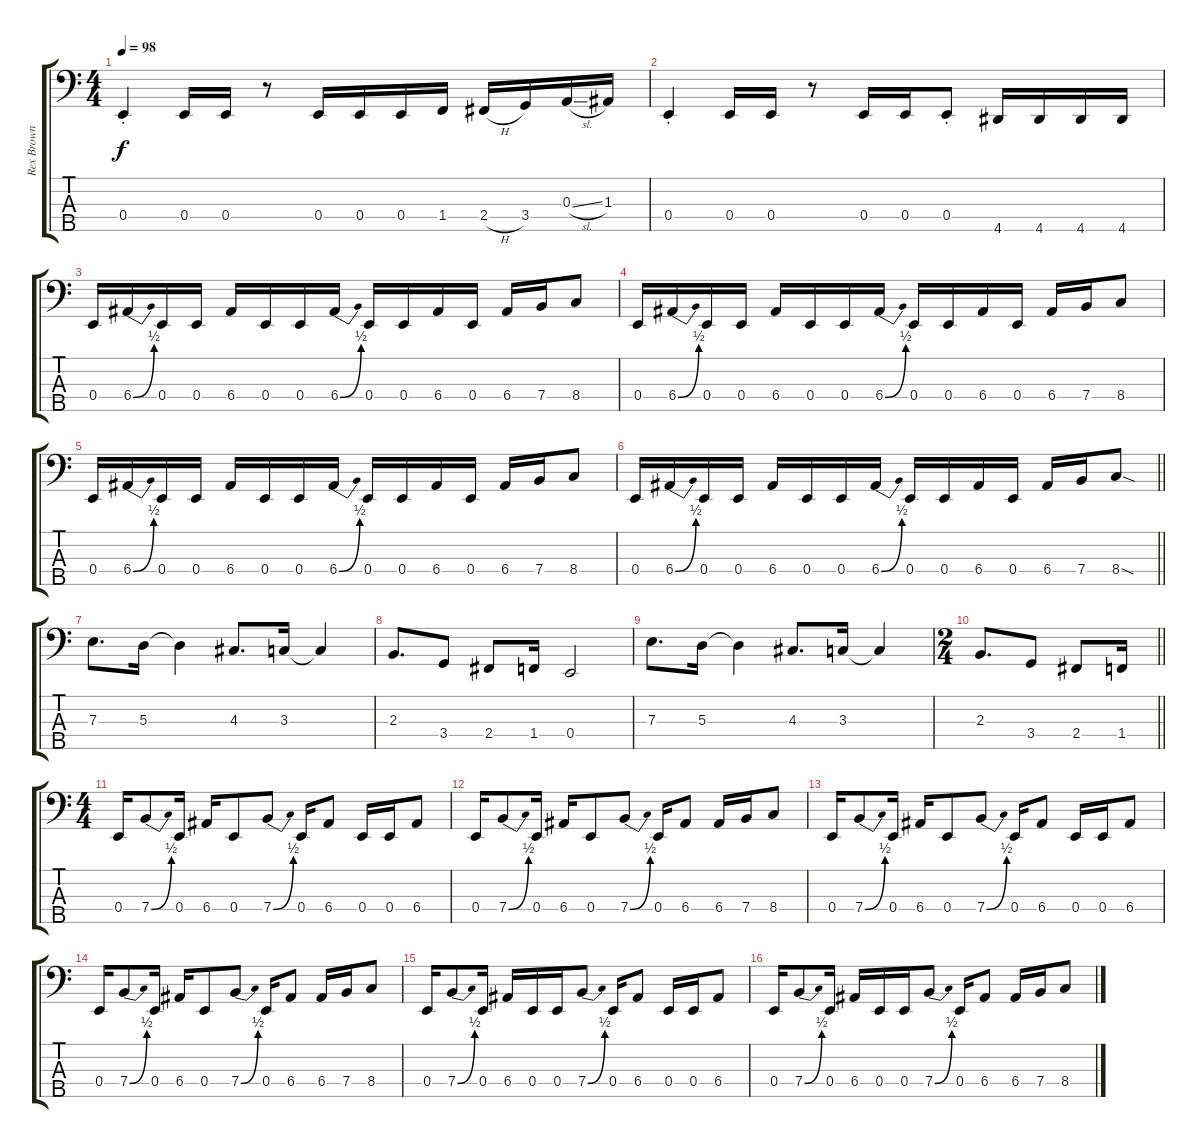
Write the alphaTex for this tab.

\track ("Rex Brown " "Rex Brown ") {instrument electricbasspick}
\staff {score tabs}
\tuning (G2 D2 A1 E1 B0) {hide}
\ts (4 4)
\tempo 98
\clef f4
\ks c
0.4{st}.4{dy f} 0.4.16 0.4.16 r.8 0.4.16 0.4.16 0.4.16 1.4.16 2.4{h}.16 3.4.16 0.3{sl}.16 1.3.16 |
0.4{st}.4 0.4.16 0.4.16 r.8 0.4.16 0.4.16 0.4{st}.8 4.5.16 4.5.16 4.5.16 4.5.16 |
0.4.16 6.4{be (bend 0 0 60 2)}.16 0.4.16 0.4.16 6.4.16 0.4.16 0.4.16 6.4{be (bend 0 0 60 2)}.16 0.4.16 0.4.16 6.4.16 0.4.16 6.4.16 7.4.16 8.4.8 |
0.4.16 6.4{be (bend 0 0 60 2)}.16 0.4.16 0.4.16 6.4.16 0.4.16 0.4.16 6.4{be (bend 0 0 60 2)}.16 0.4.16 0.4.16 6.4.16 0.4.16 6.4.16 7.4.16 8.4.8 |
0.4.16 6.4{be (bend 0 0 60 2)}.16 0.4.16 0.4.16 6.4.16 0.4.16 0.4.16 6.4{be (bend 0 0 60 2)}.16 0.4.16 0.4.16 6.4.16 0.4.16 6.4.16 7.4.16 8.4.8 |
\barLineRight lightlight
0.4.16 6.4{be (bend 0 0 60 2)}.16 0.4.16 0.4.16 6.4.16 0.4.16 0.4.16 6.4{be (bend 0 0 60 2)}.16 0.4.16 0.4.16 6.4.16 0.4.16 6.4.16 7.4.16 8.4{sod}.8 |
7.3.8{d} 5.3.16 5.3{t}.4 4.3.8{d} 3.3.16 3.3{t}.4 |
2.3.8{d} 3.4.8 2.4.8 1.4.16 0.4.2 |
7.3.8{d} 5.3.16 5.3{t}.4 4.3.8{d} 3.3.16 3.3{t}.4 |
\ts (2 4)
\barLineRight lightlight
2.3.8{d} 3.4.8 2.4.8 1.4.16 |
\ts (4 4)
0.4.16 7.4{be (bend 0 0 60 2)}.8 0.4.16 6.4.16 0.4.8 7.4{be (bend 0 0 60 2)}.8 0.4.16 6.4.8 0.4.16 0.4.16 6.4.8 |
0.4.16 7.4{be (bend 0 0 60 2)}.8 0.4.16 6.4.16 0.4.8 7.4{be (bend 0 0 60 2)}.8 0.4.16 6.4.8 6.4.16 7.4.16 8.4.8 |
0.4.16 7.4{be (bend 0 0 60 2)}.8 0.4.16 6.4.16 0.4.8 7.4{be (bend 0 0 60 2)}.8 0.4.16 6.4.8 0.4.16 0.4.16 6.4.8 |
0.4.16 7.4{be (bend 0 0 60 2)}.8 0.4.16 6.4.16 0.4.8 7.4{be (bend 0 0 60 2)}.8 0.4.16 6.4.8 6.4.16 7.4.16 8.4.8 |
0.4.16 7.4{be (bend 0 0 60 2)}.8 0.4.16 6.4.16 0.4.16 0.4.16 7.4{be (bend 0 0 60 2)}.8 0.4.16 6.4.8 0.4.16 0.4.16 6.4.8 |
0.4.16 7.4{be (bend 0 0 60 2)}.8 0.4.16 6.4.16 0.4.16 0.4.16 7.4{be (bend 0 0 60 2)}.8 0.4.16 6.4.8 6.4.16 7.4.16 8.4.8
